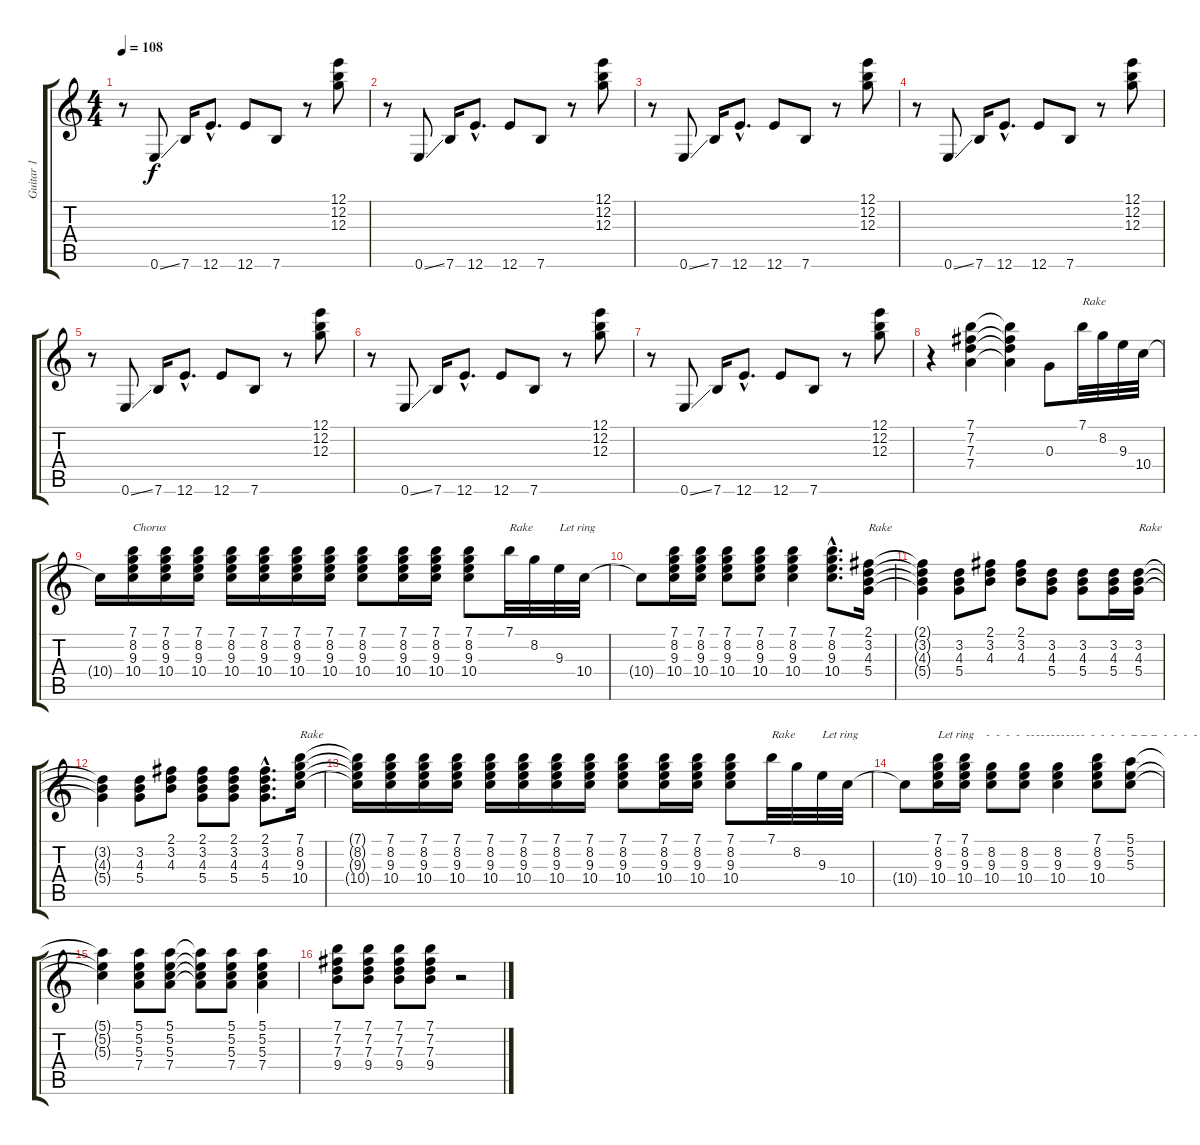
\track ("Guitar 1" "Guitar 1") {instrument electricguitarclean}
\staff {score tabs}
\tuning (E4 B3 G3 D3 A2 E2) {hide}
\ts (4 4)
\tempo 108
\clef g2
\ks c
r.8{dy f} 0.6{ss}.8 7.6.16 12.6{hac}.8{d} 12.6.8 7.6.8 r.8 (12.1 12.2 12.3).8 |
r.8 0.6{ss}.8 7.6.16 12.6{hac}.8{d} 12.6.8 7.6.8 r.8 (12.1 12.2 12.3).8 |
r.8 0.6{ss}.8 7.6.16 12.6{hac}.8{d} 12.6.8 7.6.8 r.8 (12.1 12.2 12.3).8 |
r.8 0.6{ss}.8 7.6.16 12.6{hac}.8{d} 12.6.8 7.6.8 r.8 (12.1 12.2 12.3).8 |
r.8 0.6{ss}.8 7.6.16 12.6{hac}.8{d} 12.6.8 7.6.8 r.8 (12.1 12.2 12.3).8 |
r.8 0.6{ss}.8 7.6.16 12.6{hac}.8{d} 12.6.8 7.6.8 r.8 (12.1 12.2 12.3).8 |
r.8 0.6{ss}.8 7.6.16 12.6{hac}.8{d} 12.6.8 7.6.8 r.8 (12.1 12.2 12.3).8 |
r.4 (7.1 7.2 7.3 7.4).4 (7.1{t} 7.2{t} 7.3{t} 7.4{t}).4 0.3.8 7.1.32{txt "Rake"} 8.2.32 9.3.32 10.4.32 |
10.4{t}.16 (7.1 8.2 9.3 10.4).16{txt "Chorus"} (7.1 8.2 9.3 10.4).16 (7.1 8.2 9.3 10.4).16 (7.1 8.2 9.3 10.4).16 (7.1 8.2 9.3 10.4).16 (7.1 8.2 9.3 10.4).16 (7.1 8.2 9.3 10.4).16 (7.1 8.2 9.3 10.4).8 (7.1 8.2 9.3 10.4).16 (7.1 8.2 9.3 10.4).16 (7.1 8.2 9.3 10.4).8 7.1.32{txt "Rake"} 8.2.32 9.3.32{txt "Let ring"} 10.4.32 |
10.4{t}.8 (7.1 8.2 9.3 10.4).16 (7.1 8.2 9.3 10.4).16 (7.1 8.2 9.3 10.4).8 (7.1 8.2 9.3 10.4).8 (7.1 8.2 9.3 10.4).4 (7.1{hac} 8.2{hac} 9.3{hac} 10.4{hac}).8{d} (2.1 3.2 4.3 5.4).16{txt "Rake"} |
(2.1{t} 3.2{t} 4.3{t} 5.4{t}).4 (3.2 4.3 5.4).8 (2.1 3.2 4.3).8 (2.1 3.2 4.3).8 (3.2 4.3 5.4).8 (3.2 4.3 5.4).8 (3.2 4.3 5.4).16 (3.2 4.3 5.4).16{txt "Rake"} |
(3.2{t} 4.3{t} 5.4{t}).4 (3.2 4.3 5.4).8 (2.1 3.2 4.3).8 (2.1 3.2 4.3 5.4).8 (2.1 3.2 4.3 5.4).8 (2.1{hac} 3.2{hac} 4.3{hac} 5.4{hac}).8{d} (7.1 8.2 9.3 10.4).16{txt "Rake"} |
(7.1{t} 8.2{t} 9.3{t} 10.4{t}).16 (7.1 8.2 9.3 10.4).16 (7.1 8.2 9.3 10.4).16 (7.1 8.2 9.3 10.4).16 (7.1 8.2 9.3 10.4).16 (7.1 8.2 9.3 10.4).16 (7.1 8.2 9.3 10.4).16 (7.1 8.2 9.3 10.4).16 (7.1 8.2 9.3 10.4).8 (7.1 8.2 9.3 10.4).16 (7.1 8.2 9.3 10.4).16 (7.1 8.2 9.3 10.4).8 7.1.32{txt "Rake"} 8.2.32 9.3.32{txt "Let ring"} 10.4.32 |
10.4{t}.8 (7.1 8.2 9.3 10.4).16{txt "Let ring    -  -  -  -  -  -  -  -  -  -"} (7.1 8.2 9.3 10.4).16 (8.2 9.3 10.4).8 (8.2 9.3 10.4).8{txt "  -  -  -  -  -  -  -  -  -  -  -  -  - "} (8.2 9.3 10.4).4 (7.1 8.2 9.3 10.4).8 (5.1 5.2 5.3).8{txt " -  -  -  -  -  -  -  -  -  -  - |"} |
(5.1{t} 5.2{t} 5.3{t}).4 (5.1 5.2 5.3 7.4).8 (5.1 5.2 5.3 7.4).8 (5.1{t} 5.2{t} 5.3{t} 7.4{t}).8 (5.1 5.2 5.3 7.4).8 (5.1 5.2 5.3 7.4).4 |
(7.1 7.2 7.3 9.4).8 (7.1 7.2 7.3 9.4).8 (7.1 7.2 7.3 9.4).8 (7.1 7.2 7.3 9.4).8 r.2
